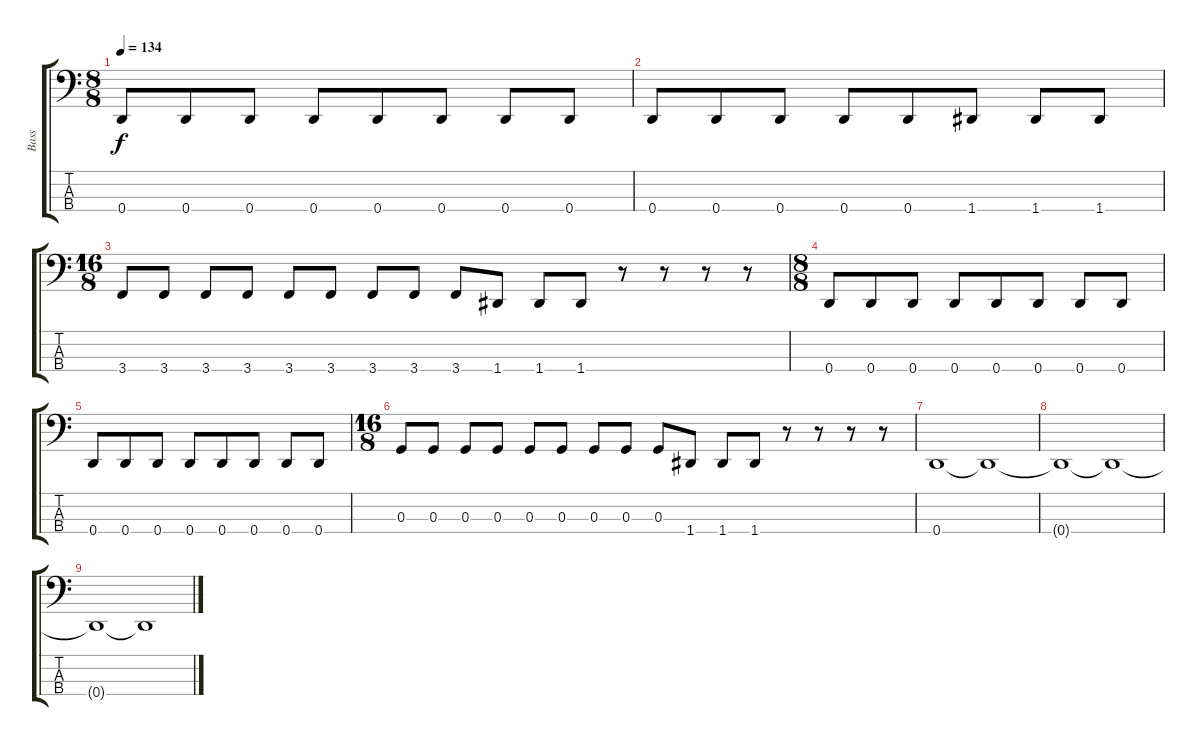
\track ("Bass" "Bass") {instrument electricbassfinger}
\staff {score tabs}
\tuning (F2 C2 G1 D1) {hide}
\ts (8 8)
\tempo 134
\clef f4
\ks c
0.4.8{dy f} 0.4.8 0.4.8 0.4.8 0.4.8 0.4.8 0.4.8 0.4.8 |
0.4.8 0.4.8 0.4.8 0.4.8 0.4.8 1.4.8 1.4.8 1.4.8 |
\ts (16 8)
3.4.8 3.4.8 3.4.8 3.4.8 3.4.8 3.4.8 3.4.8 3.4.8 3.4.8 1.4.8 1.4.8 1.4.8 r.8 r.8 r.8 r.8 |
\ts (8 8)
0.4.8 0.4.8 0.4.8 0.4.8 0.4.8 0.4.8 0.4.8 0.4.8 |
0.4.8 0.4.8 0.4.8 0.4.8 0.4.8 0.4.8 0.4.8 0.4.8 |
\ts (16 8)
0.3.8 0.3.8 0.3.8 0.3.8 0.3.8 0.3.8 0.3.8 0.3.8 0.3.8 1.4.8 1.4.8 1.4.8 r.8 r.8 r.8 r.8 |
0.4.1 0.4{t}.1 |
0.4{t}.1 0.4{t}.1 |
0.4{t}.1 0.4{t}.1
